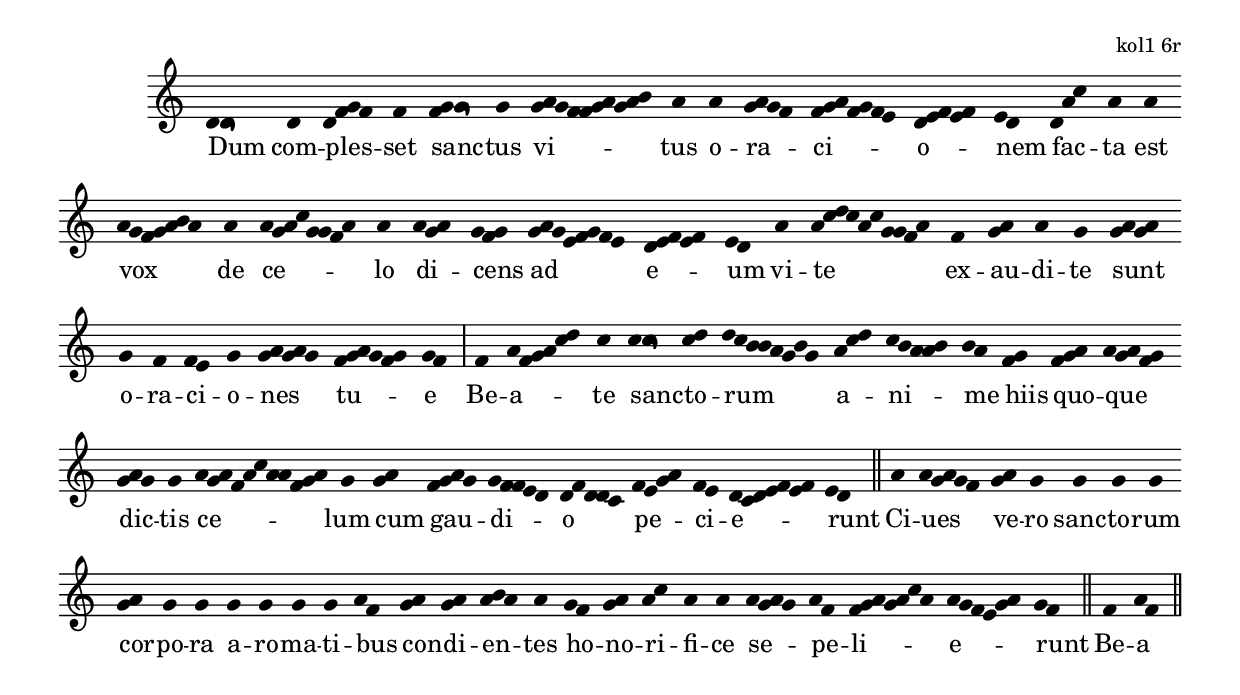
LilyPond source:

\version "2.19.32"

\include "../lib/synopsis.ily"

\score {
  \transpose c c' {
    \plainchant
    \melisma { d \strophicus d } \bar "" d \melisma { d f g f } f \bar "" \melisma { f g \strophicus g } g \bar "" \melisma { g a g f f g a g a b } a \bar "" a \melisma { g a g f } \melisma { f g a f g f e } \melisma { d e f e f } \melisma { e d } \bar "" \melisma { d a c' } a \bar "" a \bar "" \melisma { a g f g a b a } \bar "" a \bar "" \melisma { a g a c' g g f a } a \bar "" \melisma { a g a } \melisma { g f g } \bar "" \melisma { g a g e f g f e } \bar "" \melisma { d e f e f } \melisma { e d } \bar "" a \melisma { a c' d' c' a c' g g f a } \bar "" f \melisma { g a } a g \bar "" \melisma { g a g a } \bar "" g f \melisma { f e } \bar "" g \melisma { g a g a g } \bar "" \melisma { f g a g f g } \melisma { g f } \bar "|" f \melisma { a f g a c' d' } c' \bar "" \melisma { c' \strophicus c' } \melisma { c' d' } \melisma { d' c' b b a g b g } \bar "" \melisma { a c' d' } \melisma { c' b a a b } \melisma { b a } \bar "" \melisma { f g } \bar "" \melisma { f g a } \melisma { a g a f g } \bar "" \melisma { g a g } \bar "" g \bar "" \melisma { a g a f a c' a a f g a } g \bar "" \melisma { g a } \bar "" \melisma { f g a g } \melisma { g f f e d } \melisma { d f d d c } \bar "" \melisma { f e g a } \melisma { f e } \melisma { d c d e f e f } \melisma { e d } \bar "||" a \melisma { a g a g f } \bar "" \melisma { g a } g \bar "" g g g \bar "" \melisma { g a } g g \bar "" g g g g \melisma { a f } \bar "" \melisma { g a } \melisma { g a } \melisma { a b a } a \bar "" \melisma { g f } \melisma { g a } \melisma { a c' } a a \bar "" \melisma { a g a g } \melisma { a f } \melisma { f g a g a c' a } \melisma { a g f e g a } \melisma { g f } \bar "||" f \melisma { a f } \bar "||"
  }
  \addlyrics {
    Dum com -- ples -- set sanc -- tus vi -- tus o -- ra -- ci -- o -- nem
    fac -- ta est vox de ce -- lo di -- cens
    ad e -- um vi -- te
    ex -- au -- di -- te sunt o -- ra -- ci -- o -- nes tu -- e
    Be -- a -- te sanc -- to -- rum a -- ni -- me
    hiis quo -- que dic -- tis
    ce -- lum cum gau -- di -- o pe -- ci -- e -- runt

    Ci -- ues ve -- ro sanc -- to -- rum cor -- po -- ra
    a -- ro -- ma -- ti -- bus con -- di -- en -- tes
    ho -- no -- ri -- fi -- ce se -- pe -- li -- e -- runt

    Be -- a
  }
  \header {
    fontes = "kol1 6r"
  }
}
